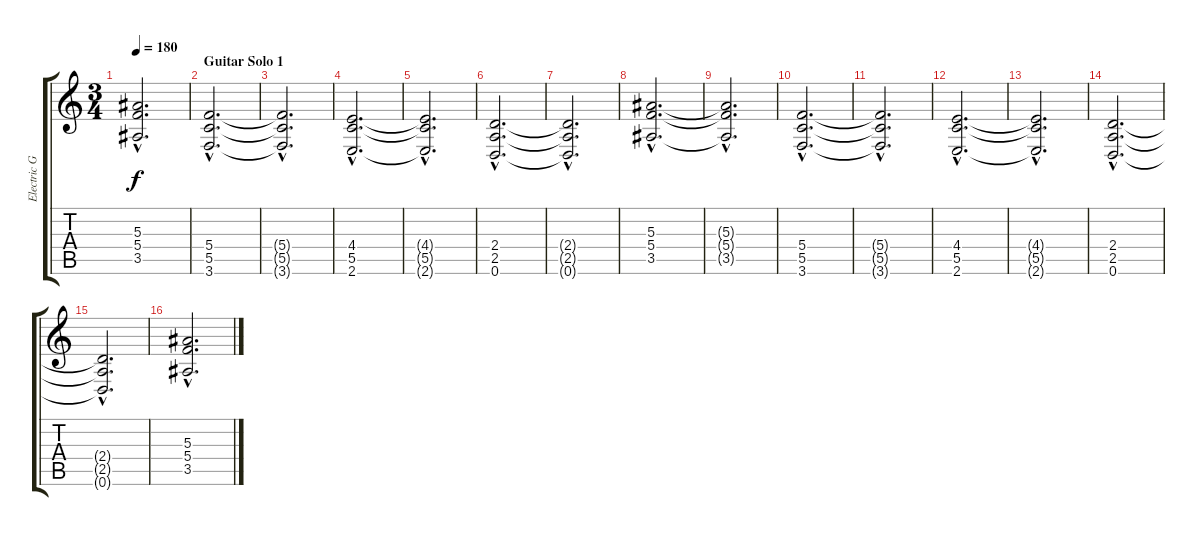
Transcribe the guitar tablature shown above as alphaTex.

\track ("Electric Guitar 1" "Electric G") {instrument distortionguitar}
\staff {score tabs}
\tuning (D4 A3 F3 C3 G2 D2) {hide}
\ts (3 4)
\tempo 180
\clef g2
\ks c
(5.3{hac t} 5.4{hac t} 3.5{hac t}).2{d dy f} |
\section ("" "Guitar Solo 1")
(5.4{hac} 5.5{hac} 3.6{hac}).2{d} |
(5.4{hac t} 5.5{hac t} 3.6{hac t}).2{d} |
(4.4{hac} 5.5{hac} 2.6{hac}).2{d} |
(4.4{hac t} 5.5{hac t} 2.6{hac t}).2{d} |
(2.4{hac} 2.5{hac} 0.6{hac}).2{d} |
(2.4{hac t} 2.5{hac t} 0.6{hac t}).2{d} |
(5.3{hac} 5.4{hac} 3.5{hac}).2{d} |
(5.3{hac t} 5.4{hac t} 3.5{hac t}).2{d} |
(5.4{hac} 5.5{hac} 3.6{hac}).2{d} |
(5.4{hac t} 5.5{hac t} 3.6{hac t}).2{d} |
(4.4{hac} 5.5{hac} 2.6{hac}).2{d} |
(4.4{hac t} 5.5{hac t} 2.6{hac t}).2{d} |
(2.4{hac} 2.5{hac} 0.6{hac}).2{d} |
(2.4{hac t} 2.5{hac t} 0.6{hac t}).2{d} |
(5.3{hac} 5.4{hac} 3.5{hac}).2{d}
